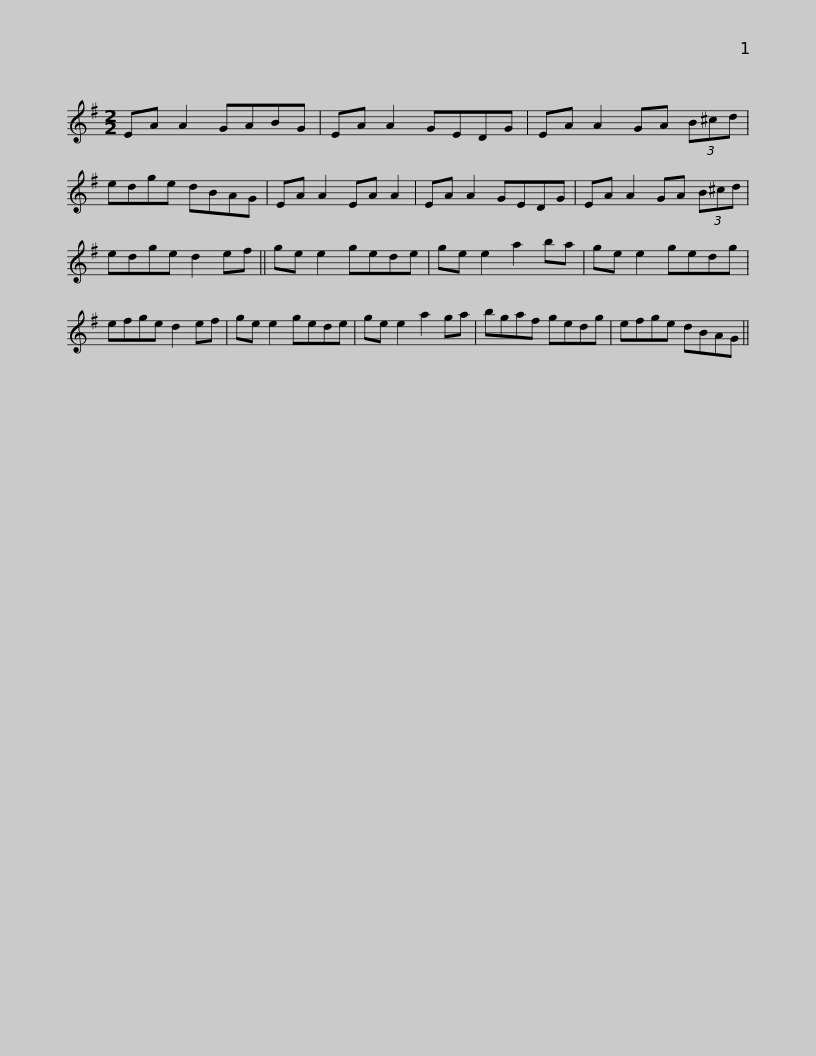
X:1
L:1/8
M:2/2
I:linebreak $
K:G
V:1 treble
V:1
 EA A2 GABG | EA A2 GEDG | EA A2 GA (3B^cd | edge dBAG | EA A2 EA A2 | %5
 EA A2 GEDG |$ EA A2 GA (3B^cd | edge d2 ef || ge e2 gede | ge e2 a2 ba | %10
 ge e2 gedg | efge d2 ef |$ ge e2 gede | ge e2 a2 ga | bgaf gedg | %15
 efge dBAG || %16
